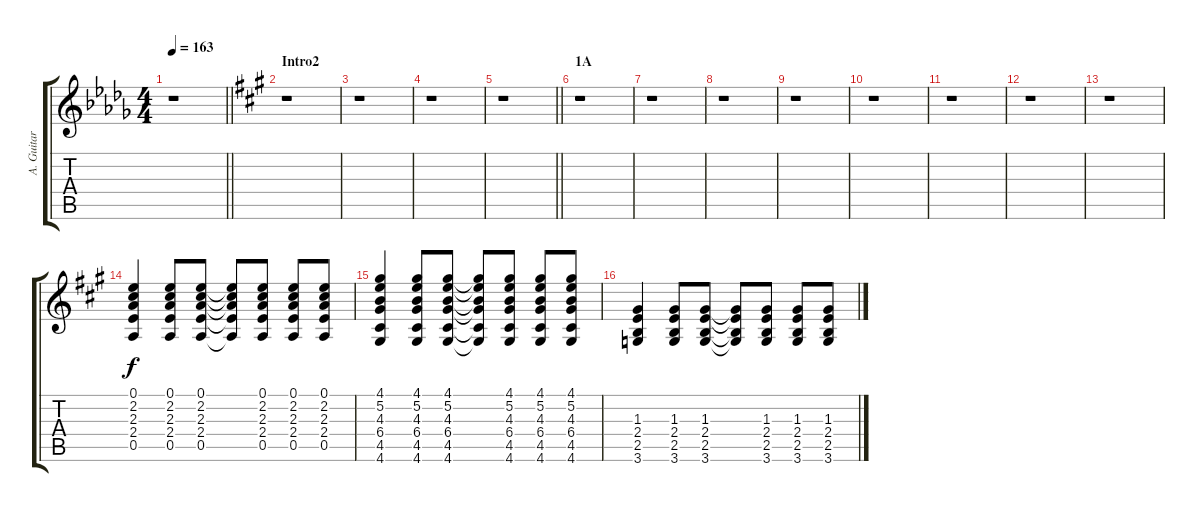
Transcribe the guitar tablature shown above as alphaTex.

\track ("A. Guitar" "A. Guitar") {instrument acousticguitarsteel}
\staff {score tabs}
\tuning (E4 B3 G3 D3 A2 E2) {hide}
\ts (4 4)
\tempo 163
\clef g2
\barLineRight lightlight
\ks db
r.1{dy f} |
\section ("" "Intro2")
\ks a
r.1 |
r.1 |
r.1 |
\barLineRight lightlight
r.1 |
\section ("" "1A")
r.1 |
r.1 |
r.1 |
r.1 |
r.1 |
r.1 |
r.1 |
r.1 |
(0.1 2.2 2.3 2.4 0.5).4 (0.1 2.2 2.3 2.4 0.5).8 (0.1 2.2 2.3 2.4 0.5).8 (0.1{t} 2.2{t} 2.3{t} 2.4{t} 0.5{t}).8 (0.1 2.2 2.3 2.4 0.5).8 (0.1 2.2 2.3 2.4 0.5).8 (0.1 2.2 2.3 2.4 0.5).8 |
(4.1 5.2 4.3 6.4 4.5 4.6).4 (4.1 5.2 4.3 6.4 4.5 4.6).8 (4.1 5.2 4.3 6.4 4.5 4.6).8 (4.1{t} 5.2{t} 4.3{t} 6.4{t} 4.5{t} 4.6{t}).8 (4.1 5.2 4.3 6.4 4.5 4.6).8 (4.1 5.2 4.3 6.4 4.5 4.6).8 (4.1 5.2 4.3 6.4 4.5 4.6).8 |
(1.3 2.4 2.5 3.6).4 (1.3 2.4 2.5 3.6).8 (1.3 2.4 2.5 3.6).8 (1.3{t} 2.4{t} 2.5{t} 3.6{t}).8 (1.3 2.4 2.5 3.6).8 (1.3 2.4 2.5 3.6).8 (1.3 2.4 2.5 3.6).8
